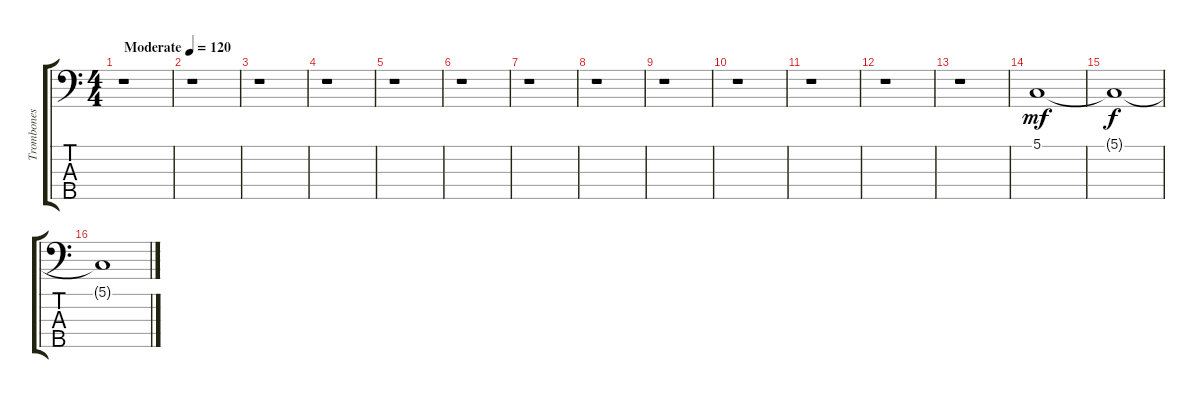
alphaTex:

\track ("Trombones" "Trombones") {instrument trombone}
\staff {score tabs}
\tuning (G2 D2 A1 E1 B0) {hide}
\ts (4 4)
\tempo (120 "Moderate")
\clef f4
\ks c
r.1{dy mf instrument trombone} |
r.1 |
r.1 |
r.1 |
r.1 |
r.1 |
r.1 |
r.1 |
r.1 |
r.1 |
r.1 |
r.1 |
r.1 |
5.1.1 |
5.1{t}.1{dy f} |
5.1{t}.1
